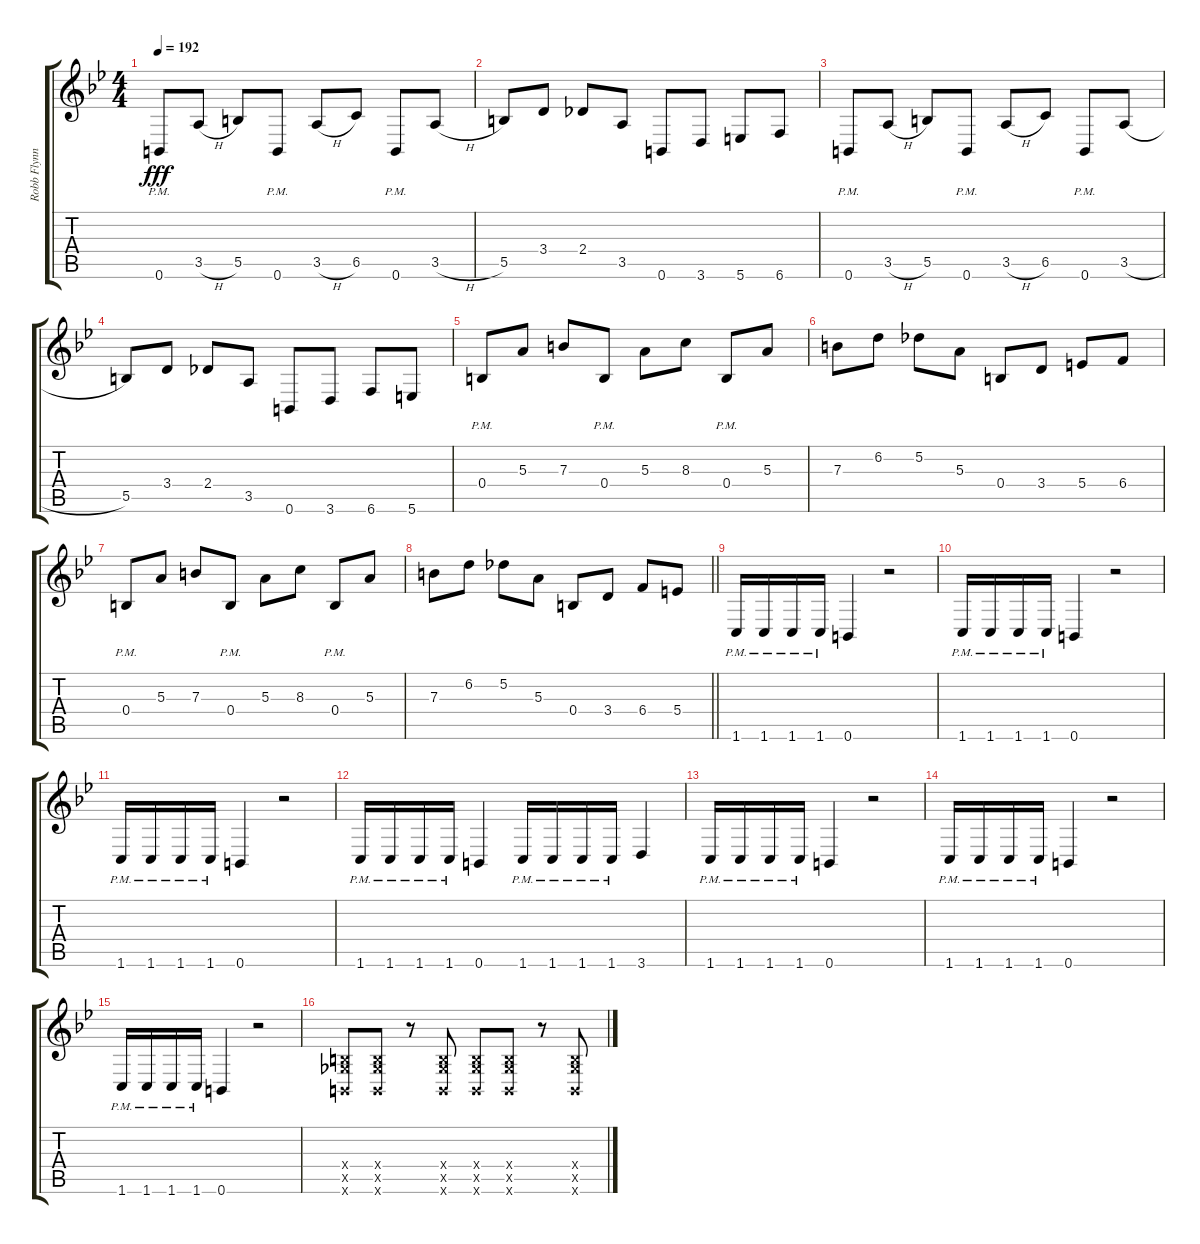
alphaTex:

\track ("Robb Flynn" "Robb Flynn") {instrument distortionguitar}
\staff {score tabs}
\tuning (Db4 Ab3 E3 B2 Gb2 B1) {hide}
\ts (4 4)
\tempo 192
\clef g2
\ks bb
0.6{pm}.8{dy fff} 3.5{h}.8 5.5.8 0.6{pm}.8 3.5{h}.8 6.5.8 0.6{pm}.8 3.5{h}.8 |
5.5.8 3.4.8 2.4.8 3.5.8 0.6.8 3.6.8 5.6.8 6.6.8 |
0.6{pm}.8 3.5{h}.8 5.5.8 0.6{pm}.8 3.5{h}.8 6.5.8 0.6{pm}.8 3.5{h}.8 |
5.5.8 3.4.8 2.4.8 3.5.8 0.6.8 3.6.8 6.6.8 5.6.8 |
0.4{pm}.8 5.3.8 7.3.8 0.4{pm}.8 5.3.8 8.3.8 0.4{pm}.8 5.3.8 |
7.3.8 6.2.8 5.2.8 5.3.8 0.4.8 3.4.8 5.4.8 6.4.8 |
0.4{pm}.8 5.3.8 7.3.8 0.4{pm}.8 5.3.8 8.3.8 0.4{pm}.8 5.3.8 |
\barLineRight lightlight
7.3.8 6.2.8 5.2.8 5.3.8 0.4.8 3.4.8 6.4.8 5.4.8 |
1.6{pm}.16 1.6{pm}.16 1.6{pm}.16 1.6{pm}.16 0.6.4 r.2 |
1.6{pm}.16 1.6{pm}.16 1.6{pm}.16 1.6{pm}.16 0.6.4 r.2 |
1.6{pm}.16 1.6{pm}.16 1.6{pm}.16 1.6{pm}.16 0.6.4 r.2 |
1.6{pm}.16 1.6{pm}.16 1.6{pm}.16 1.6{pm}.16 0.6.4 1.6{pm}.16 1.6{pm}.16 1.6{pm}.16 1.6{pm}.16 3.6.4 |
1.6{pm}.16 1.6{pm}.16 1.6{pm}.16 1.6{pm}.16 0.6.4 r.2 |
1.6{pm}.16 1.6{pm}.16 1.6{pm}.16 1.6{pm}.16 0.6.4 r.2 |
1.6{pm}.16 1.6{pm}.16 1.6{pm}.16 1.6{pm}.16 0.6.4 r.2 |
(0.4{x} 0.5{x} 0.6{x}).8 (0.4{x} 0.5{x} 0.6{x}).8 r.8 (0.4{x} 0.5{x} 0.6{x}).8 (0.4{x} 0.5{x} 0.6{x}).8 (0.4{x} 0.5{x} 0.6{x}).8 r.8 (0.4{x} 0.5{x} 0.6{x}).8
